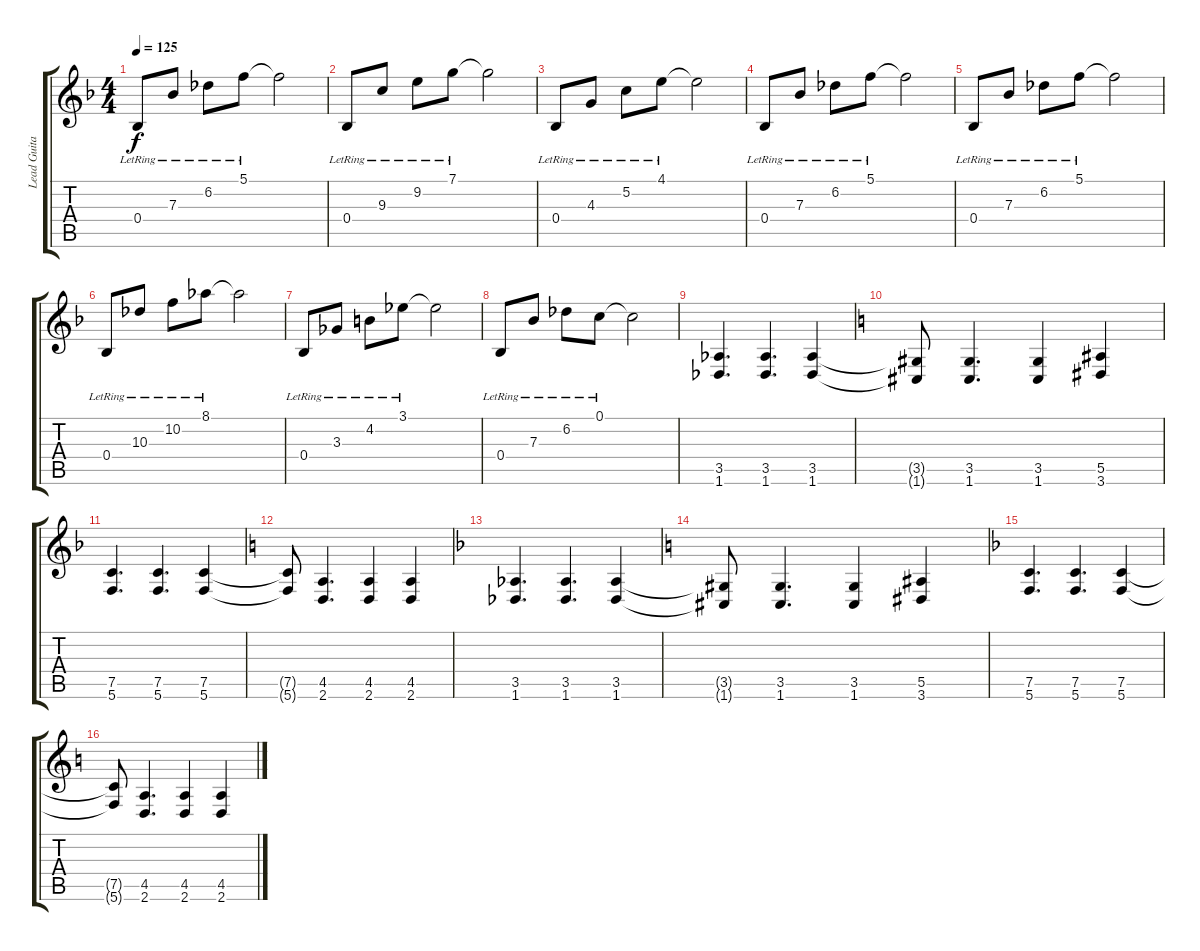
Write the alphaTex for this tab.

\track ("Lead Guitar" "Lead Guita") {instrument distortionguitar}
\staff {score tabs}
\tuning (C4 G3 Eb3 Bb2 F2 C2) {hide}
\ts (4 4)
\tempo 125
\clef g2
\ks f
0.4{lr}.8{dy f instrument electricguitarclean} 7.3{lr}.8 6.2{lr}.8 5.1{lr}.8 5.1{t}.2 |
0.4{lr}.8 9.3{lr}.8 9.2{lr}.8 7.1{lr}.8 7.1{t}.2 |
0.4{lr}.8 4.3{lr}.8 5.2{lr}.8 4.1{lr}.8 4.1{t}.2 |
0.4{lr}.8 7.3{lr}.8 6.2{lr}.8 5.1{lr}.8 5.1{t}.2 |
0.4{lr}.8 7.3{lr}.8 6.2{lr}.8 5.1{lr}.8 5.1{t}.2 |
0.4{lr}.8 10.3{lr}.8 10.2{lr}.8 8.1{lr}.8 8.1{t}.2 |
0.4{lr}.8 3.3{lr}.8 4.2{lr}.8 3.1{lr}.8 3.1{t}.2 |
0.4{lr}.8 7.3{lr}.8 6.2{lr}.8 0.1{lr}.8 0.1{t}.2 |
(3.5 1.6).4{d instrument distortionguitar} (3.5 1.6).4{d} (3.5 1.6).4 |
\ks c
(3.5{t} 1.6{t}).8 (3.5 1.6).4{d} (3.5 1.6).4 (5.5 3.6).4 |
\ks f
(7.5 5.6).4{d} (7.5 5.6).4{d} (7.5 5.6).4 |
\ks c
(7.5{t} 5.6{t}).8 (4.5 2.6).4{d} (4.5 2.6).4 (4.5 2.6).4 |
\ks f
(3.5 1.6).4{d instrument distortionguitar} (3.5 1.6).4{d} (3.5 1.6).4 |
\ks c
(3.5{t} 1.6{t}).8 (3.5 1.6).4{d} (3.5 1.6).4 (5.5 3.6).4 |
\ks f
(7.5 5.6).4{d} (7.5 5.6).4{d} (7.5 5.6).4 |
\ks c
(7.5{t} 5.6{t}).8 (4.5 2.6).4{d} (4.5 2.6).4 (4.5 2.6).4
